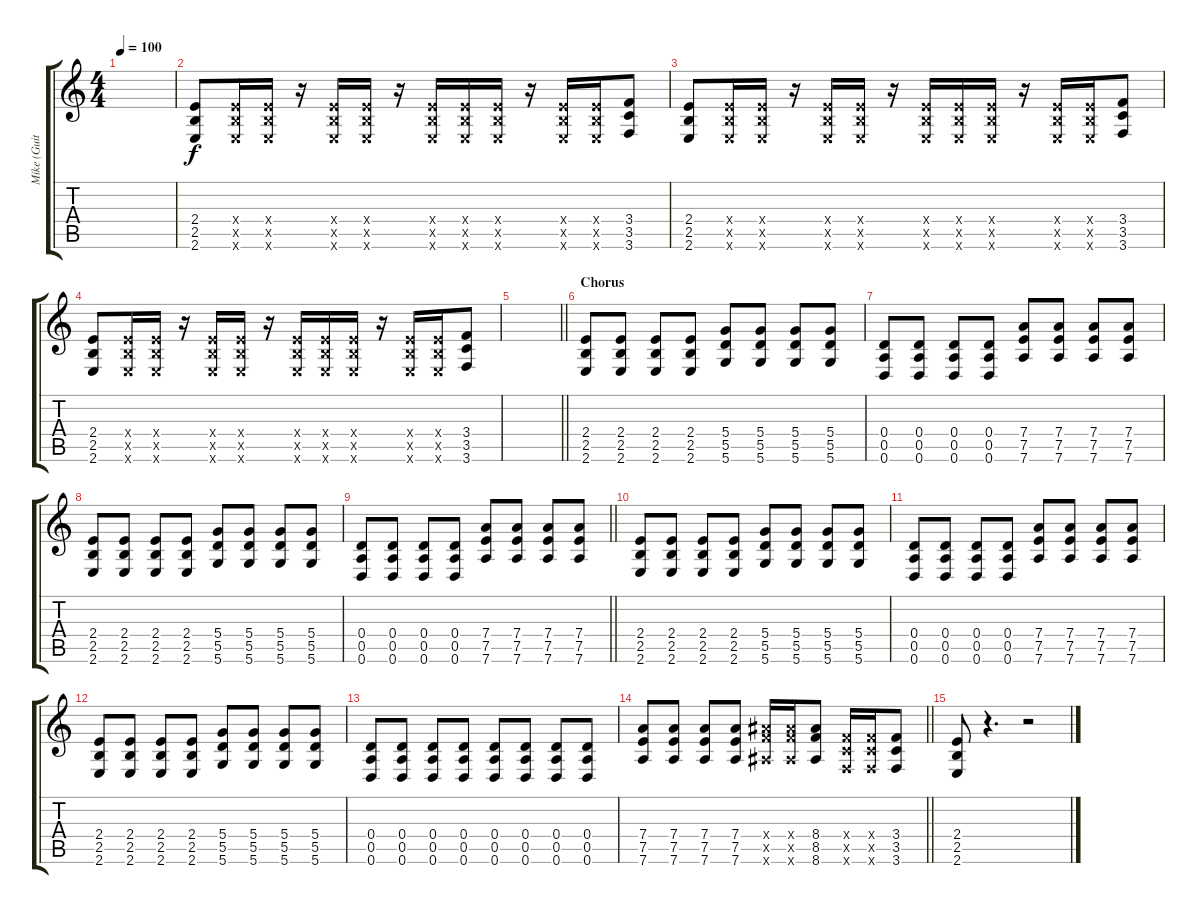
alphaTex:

\track ("Mike (Guitar)" "Mike (Guit") {instrument distortionguitar}
\staff {score tabs}
\tuning (E4 B3 G3 D3 A2 D2) {hide}
\ts (4 4)
\tempo 100
\clef g2
\ks c
|
(2.4 2.5 2.6).8 (2.4{x} 2.5{x} 2.6{x}).16 (2.4{x} 2.5{x} 2.6{x}).16 r.16 (2.4{x} 2.5{x} 2.6{x}).16 (2.4{x} 2.5{x} 2.6{x}).16 r.16 (2.4{x} 2.5{x} 2.6{x}).16 (2.4{x} 2.5{x} 2.6{x}).16 (2.4{x} 2.5{x} 2.6{x}).16 r.16 (2.4{x} 2.5{x} 2.6{x}).16 (2.4{x} 2.5{x} 2.6{x}).16 (3.4 3.5 3.6).8 |
(2.4 2.5 2.6).8 (2.4{x} 2.5{x} 2.6{x}).16 (2.4{x} 2.5{x} 2.6{x}).16 r.16 (2.4{x} 2.5{x} 2.6{x}).16 (2.4{x} 2.5{x} 2.6{x}).16 r.16 (2.4{x} 2.5{x} 2.6{x}).16 (2.4{x} 2.5{x} 2.6{x}).16 (2.4{x} 2.5{x} 2.6{x}).16 r.16 (2.4{x} 2.5{x} 2.6{x}).16 (2.4{x} 2.5{x} 2.6{x}).16 (3.4 3.5 3.6).8 |
(2.4 2.5 2.6).8 (2.4{x} 2.5{x} 2.6{x}).16 (2.4{x} 2.5{x} 2.6{x}).16 r.16 (2.4{x} 2.5{x} 2.6{x}).16 (2.4{x} 2.5{x} 2.6{x}).16 r.16 (2.4{x} 2.5{x} 2.6{x}).16 (2.4{x} 2.5{x} 2.6{x}).16 (2.4{x} 2.5{x} 2.6{x}).16 r.16 (2.4{x} 2.5{x} 2.6{x}).16 (2.4{x} 2.5{x} 2.6{x}).16 (3.4 3.5 3.6).8 |
\barLineRight lightlight
|
\section ("" "Chorus")
(2.4 2.5 2.6).8 (2.4 2.5 2.6).8 (2.4 2.5 2.6).8 (2.4 2.5 2.6).8 (5.4 5.5 5.6).8 (5.4 5.5 5.6).8 (5.4 5.5 5.6).8 (5.4 5.5 5.6).8 |
(0.4 0.5 0.6).8 (0.4 0.5 0.6).8 (0.4 0.5 0.6).8 (0.4 0.5 0.6).8 (7.4 7.5 7.6).8 (7.4 7.5 7.6).8 (7.4 7.5 7.6).8 (7.4 7.5 7.6).8 |
(2.4 2.5 2.6).8 (2.4 2.5 2.6).8 (2.4 2.5 2.6).8 (2.4 2.5 2.6).8 (5.4 5.5 5.6).8 (5.4 5.5 5.6).8 (5.4 5.5 5.6).8 (5.4 5.5 5.6).8 |
\barLineRight lightlight
(0.4 0.5 0.6).8 (0.4 0.5 0.6).8 (0.4 0.5 0.6).8 (0.4 0.5 0.6).8 (7.4 7.5 7.6).8 (7.4 7.5 7.6).8 (7.4 7.5 7.6).8 (7.4 7.5 7.6).8 |
(2.4 2.5 2.6).8 (2.4 2.5 2.6).8 (2.4 2.5 2.6).8 (2.4 2.5 2.6).8 (5.4 5.5 5.6).8 (5.4 5.5 5.6).8 (5.4 5.5 5.6).8 (5.4 5.5 5.6).8 |
(0.4 0.5 0.6).8 (0.4 0.5 0.6).8 (0.4 0.5 0.6).8 (0.4 0.5 0.6).8 (7.4 7.5 7.6).8 (7.4 7.5 7.6).8 (7.4 7.5 7.6).8 (7.4 7.5 7.6).8 |
(2.4 2.5 2.6).8 (2.4 2.5 2.6).8 (2.4 2.5 2.6).8 (2.4 2.5 2.6).8 (5.4 5.5 5.6).8 (5.4 5.5 5.6).8 (5.4 5.5 5.6).8 (5.4 5.5 5.6).8 |
(0.4 0.5 0.6).8 (0.4 0.5 0.6).8 (0.4 0.5 0.6).8 (0.4 0.5 0.6).8 (0.4 0.5 0.6).8 (0.4 0.5 0.6).8 (0.4 0.5 0.6).8 (0.4 0.5 0.6).8 |
\barLineRight lightlight
(7.4 7.5 7.6).8 (7.4 7.5 7.6).8 (7.4 7.5 7.6).8 (7.4 7.5 7.6).8 (8.4{x} 8.5{x} 8.6{x}).16 (8.4{x} 8.5{x} 8.6{x}).16 (8.4 8.5 8.6).8 (3.4{x} 3.5{x} 3.6{x}).16 (3.4{x} 3.5{x} 3.6{x}).16 (3.4 3.5 3.6).8 |
(2.4 2.5 2.6).8 r.4{d} r.2
